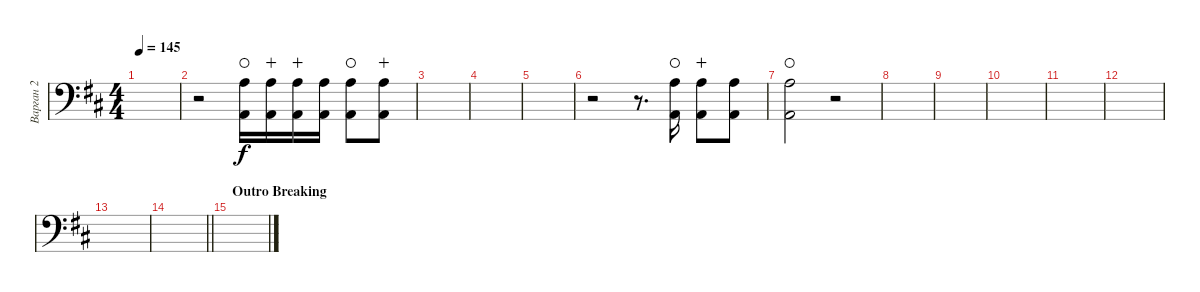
\track ("Варган 2" "Варган 2") {mute instrument acousticguitarsteel}
\staff {score}
\tuning (G2 D2 A1 E1) {hide}
\ts (4 4)
\tempo 145
\clef f4
\ks bminor
|
r.2{balance 12} (2.1 0.3).16{bd 60 waho} (2.1 0.3).16{bu 60 wahc} (2.1 0.3).16{bd 60 wahc} (2.1 0.3).16{bu 60} (2.1 0.3).8{bd 60 waho} (2.1 0.3).8{bd 60 wahc} |
|
|
|
r.2 r.8{d} (2.1 0.3).16{bu 60 waho} (2.1 0.3).8{bd 60 wahc} (2.1 0.3).8{bu 60} |
(2.1 0.3).2{bd 60 waho} r.2 |
|
|
|
|
|
|
\barLineRight lightlight
|
\section ("" "Outro Breaking")
